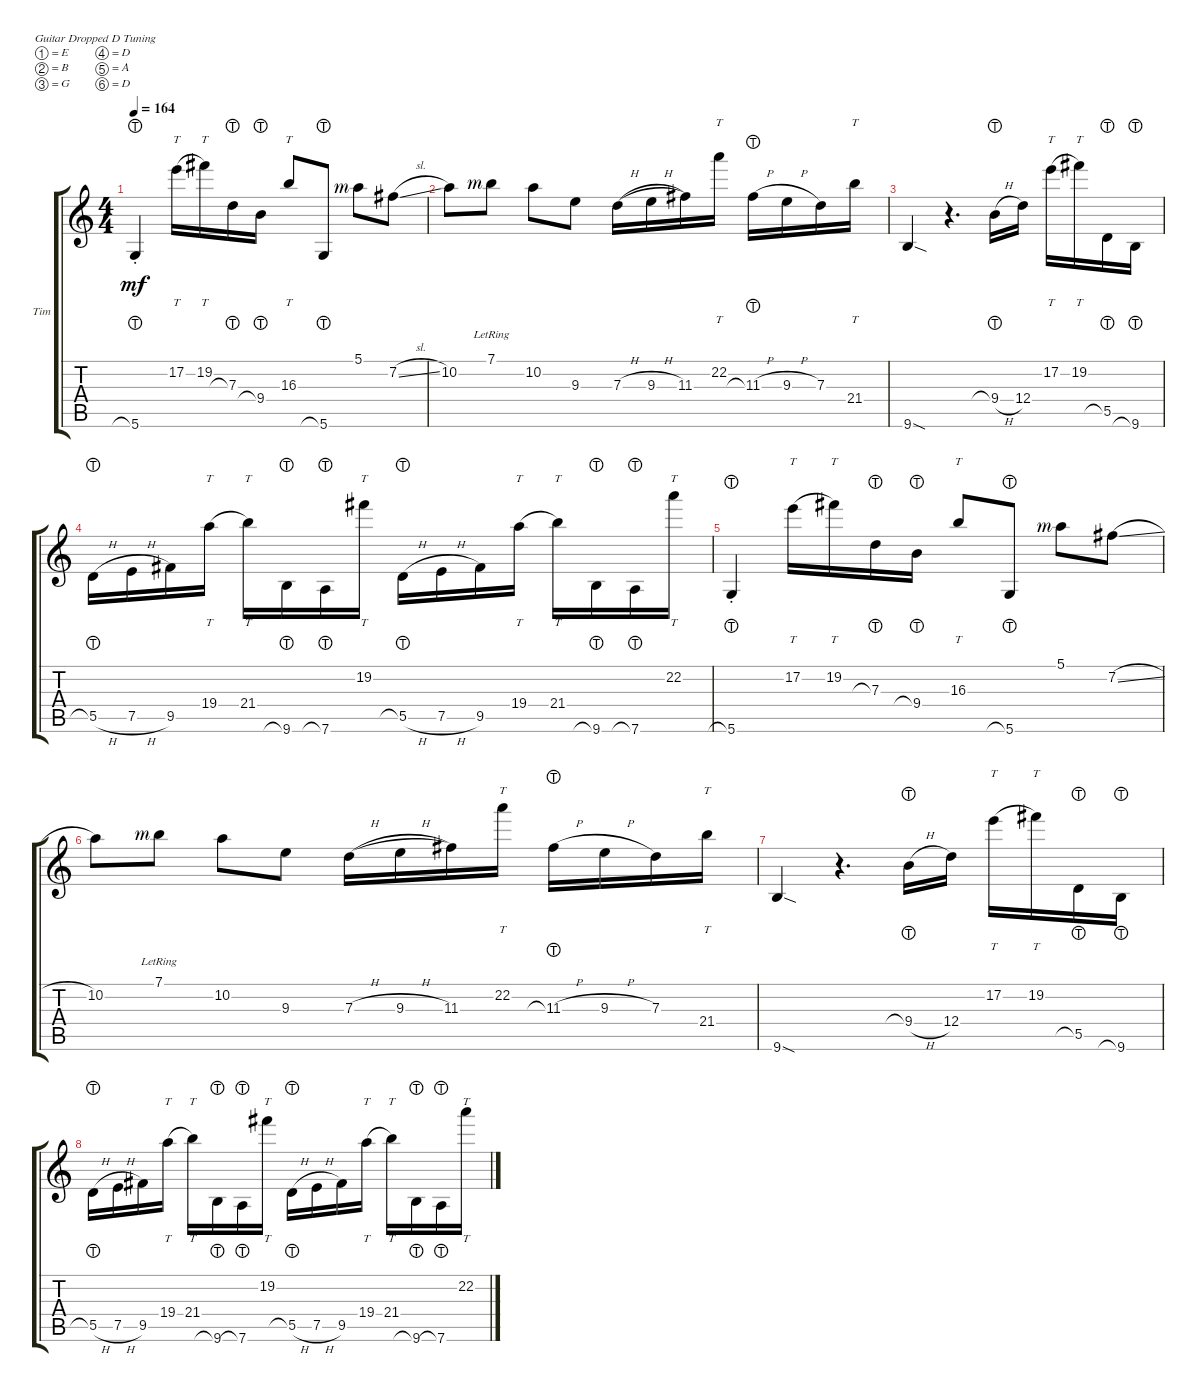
\defaultSystemsLayout 4
\bracketExtendMode groupsimilarinstruments
\firstSystemTrackNameOrientation horizontal
\otherSystemsTrackNameOrientation horizontal
\track ("Tim" "Tim") {instrument electricguitarclean}
\staff {score tabs}
\tuning (E4 B3 G3 D3 A2 D2)
\ts (4 4)
\tempo 164
\clef g2
\ks c
5.6{lht st}.4{dy mf instrument electricguitarclean} 17.2.16{tt legatoorigin} 19.2.16{tt} 7.3{lht}.16 9.4{lht}.16 16.3.8{tt} 5.6{lht}.8 5.1{rf 3}.8 7.2{sl}.8 |
10.2.8 7.1{lr rf 3}.8 10.2.8 9.3.8 7.3{h}.16{legatoorigin} 9.3{h}.16{legatoorigin} 11.3.16 22.2.16{tt} 11.3{h lht}.16 9.3{h}.16 7.3.16 21.4.16{tt} |
9.6{sod}.4 r.4{d} 9.4{h lht}.16 12.4.16 17.2.16{tt legatoorigin} 19.2.16{tt} 5.5{lht}.16 9.6{lht}.16 |
5.5{h lht}.16 7.5{h}.16 9.5.16 19.4.16{tt legatoorigin} 21.4.16{tt} 9.6{lht}.16 7.6{lht}.16 19.2.16{tt} 5.5{h lht}.16 7.5{h}.16 9.5.16 19.4.16{tt legatoorigin} 21.4.16{tt} 9.6{lht}.16 7.6{lht}.16 22.2.16{tt} |
5.6{lht st}.4 17.2.16{tt legatoorigin} 19.2.16{tt} 7.3{lht}.16 9.4{lht}.16 16.3.8{tt} 5.6{lht}.8 5.1{rf 3}.8 7.2{sl}.8 |
10.2.8 7.1{lr rf 3}.8 10.2.8 9.3.8 7.3{h}.16{legatoorigin} 9.3{h}.16{legatoorigin} 11.3.16 22.2.16{tt} 11.3{h lht}.16 9.3{h}.16 7.3.16 21.4.16{tt} |
9.6{sod}.4 r.4{d} 9.4{h lht}.16 12.4.16 17.2.16{tt legatoorigin} 19.2.16{tt} 5.5{lht}.16 9.6{lht}.16 |
5.5{h lht}.16 7.5{h}.16 9.5.16 19.4.16{tt legatoorigin} 21.4.16{tt} 9.6{lht}.16 7.6{lht}.16 19.2.16{tt} 5.5{h lht}.16 7.5{h}.16 9.5.16 19.4.16{tt legatoorigin} 21.4.16{tt} 9.6{lht}.16 7.6{lht}.16 22.2.16{tt}
